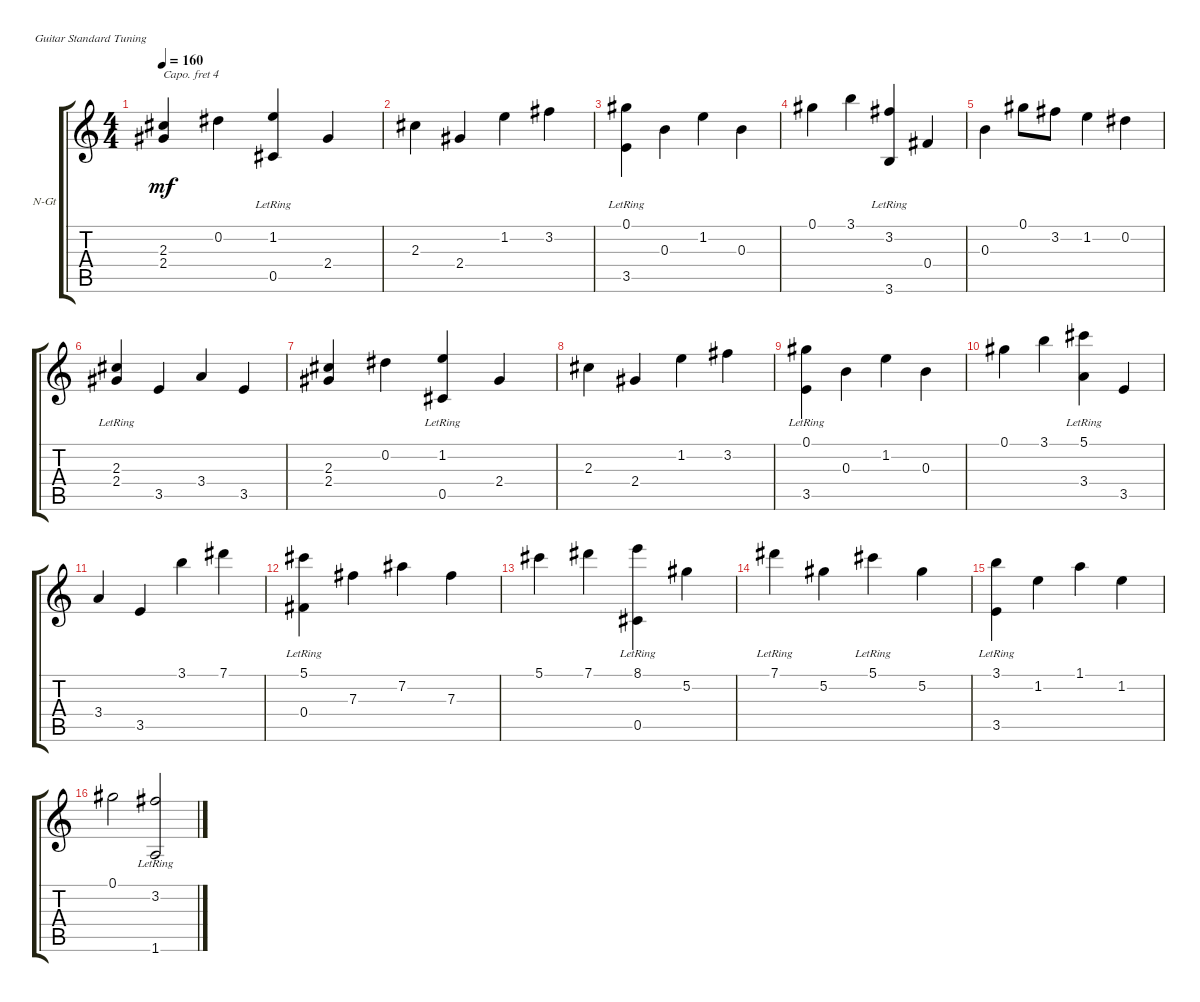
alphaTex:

\defaultSystemsLayout 4
\bracketExtendMode groupsimilarinstruments
\firstSystemTrackNameOrientation horizontal
\otherSystemsTrackNameOrientation horizontal
\track ("Nylon Guitar" "N-Gt") {instrument acousticguitarnylon}
\staff {score tabs}
\capo 4
\tuning (E4 B3 G3 D3 A2 E2)
\ts (4 4)
\tempo 160
\clef g2
\ks c
(2.3 2.4).4{dy mf instrument acousticguitarnylon} 0.2.4 (1.2{lr} 0.5{lr}).4 2.4.4 |
2.3.4 2.4.4 1.2.4 3.2.4 |
(3.5{lr} 0.1{lr}).4 0.3.4 1.2.4 0.3.4 |
0.1.4 3.1.4 (3.2{lr} 3.6{lr}).4 0.4.4 |
0.3.4 0.1.8 3.2.8 1.2.4 0.2.4 |
(2.3{lr} 2.4{lr}).4 3.5.4 3.4.4 3.5.4 |
(2.3 2.4).4 0.2.4 (1.2{lr} 0.5{lr}).4 2.4.4 |
2.3.4 2.4.4 1.2.4 3.2.4 |
(3.5{lr} 0.1{lr}).4 0.3.4 1.2.4 0.3.4 |
0.1.4 3.1.4 (5.1{lr} 3.4{lr}).4 3.5.4 |
3.4.4 3.5.4 3.1.4 7.1.4 |
(5.1{lr} 0.4{lr}).4 7.3.4 7.2.4 7.3.4 |
5.1.4 7.1.4 (8.1{lr} 0.5{lr}).4 5.2.4 |
7.1{lr}.4 5.2.4 5.1{lr}.4 5.2.4 |
(3.1{lr} 3.5{lr}).4 1.2.4 1.1.4 1.2.4 |
0.1.2 (3.2{lr} 1.6{lr}).2
